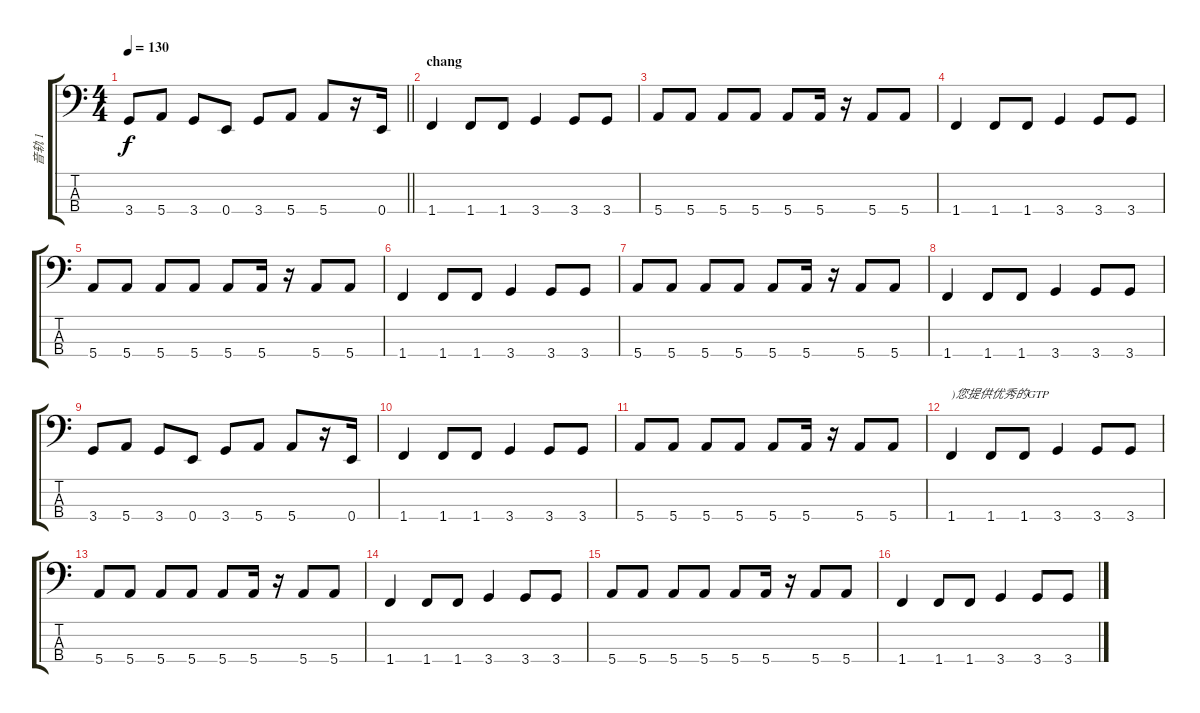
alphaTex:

\track ("音轨 1" "音轨 1") {instrument electricbassfinger}
\staff {score tabs}
\tuning (G2 D2 A1 E1) {hide}
\ts (4 4)
\tempo 130
\clef f4
\barLineRight lightlight
\ks c
3.4.8{dy f} 5.4.8 3.4.8 0.4.8 3.4.8 5.4.8 5.4.8 r.16 0.4.16 |
\section ("" "chang")
1.4.4 1.4.8 1.4.8 3.4.4 3.4.8 3.4.8 |
5.4.8 5.4.8 5.4.8 5.4.8 5.4.8 5.4.16 r.16 5.4.8 5.4.8 |
1.4.4 1.4.8 1.4.8 3.4.4 3.4.8 3.4.8 |
5.4.8 5.4.8 5.4.8 5.4.8 5.4.8 5.4.16 r.16 5.4.8 5.4.8 |
1.4.4 1.4.8 1.4.8 3.4.4 3.4.8 3.4.8 |
5.4.8 5.4.8 5.4.8 5.4.8 5.4.8 5.4.16 r.16 5.4.8 5.4.8 |
1.4.4 1.4.8 1.4.8 3.4.4 3.4.8 3.4.8 |
3.4.8 5.4.8 3.4.8 0.4.8 3.4.8 5.4.8 5.4.8 r.16 0.4.16 |
1.4.4 1.4.8 1.4.8 3.4.4 3.4.8 3.4.8 |
5.4.8 5.4.8 5.4.8 5.4.8 5.4.8 5.4.16 r.16 5.4.8 5.4.8 |
1.4.4{txt ")您提供优秀的GTP"} 1.4.8 1.4.8 3.4.4 3.4.8 3.4.8 |
5.4.8 5.4.8 5.4.8 5.4.8 5.4.8 5.4.16 r.16 5.4.8 5.4.8 |
1.4.4 1.4.8 1.4.8 3.4.4 3.4.8 3.4.8 |
5.4.8 5.4.8 5.4.8 5.4.8 5.4.8 5.4.16 r.16 5.4.8 5.4.8 |
1.4.4 1.4.8 1.4.8 3.4.4 3.4.8 3.4.8
